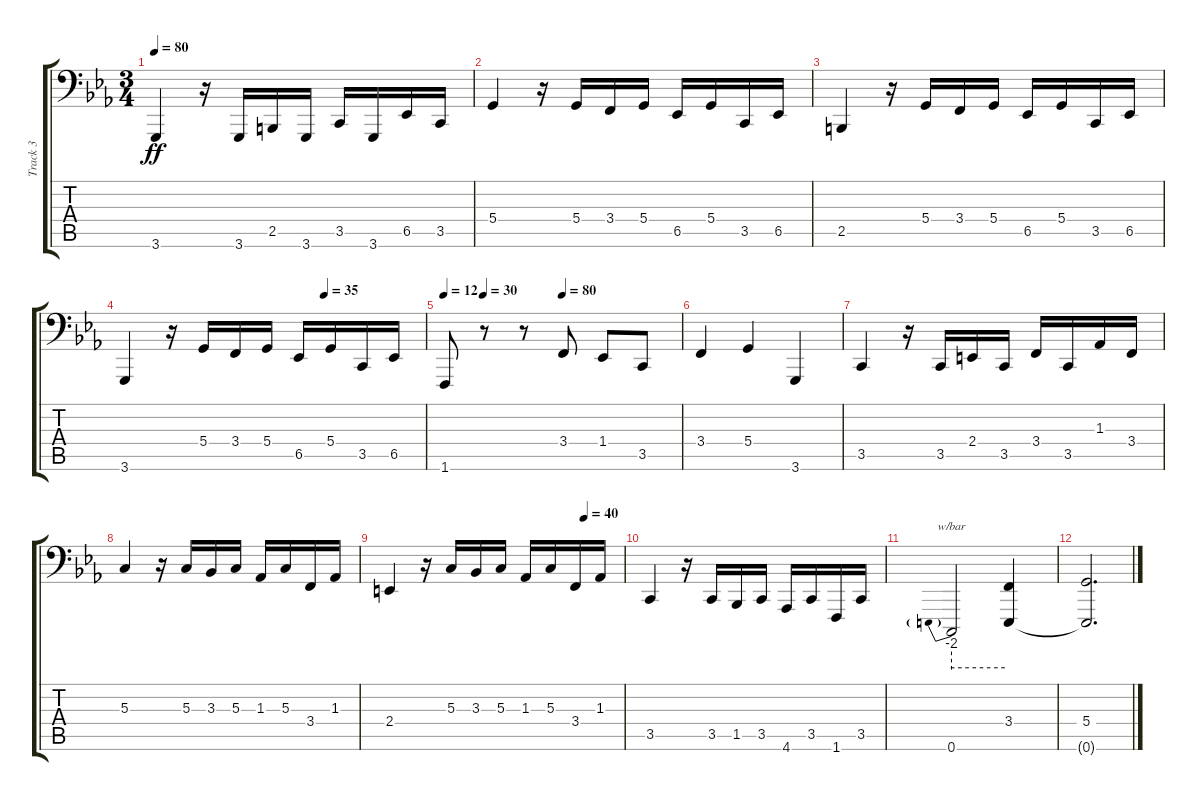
\track ("Track 3" "Track 3") {instrument churchorgan}
\staff {score tabs}
\tuning (E3 B2 G2 D2 A1 E1) {hide}
\ts (3 4)
\tempo 80
\clef f4
\ks cminor
3.6.4{dy ff} r.16 3.6.16 2.5.16 3.6.16 3.5.16 3.6.16 6.5.16 3.5.16 |
5.4.4 r.16 5.4.16 3.4.16 5.4.16 6.5.16 5.4.16 3.5.16 6.5.16 |
2.5.4 r.16 5.4.16 3.4.16 5.4.16 6.5.16 5.4.16 3.5.16 6.5.16 |
\tempo (35 0.6666666666666666)
3.6.4 r.16 5.4.16 3.4.16 5.4.16 6.5.16 5.4.16 3.5.16 6.5.16 |
\tempo 12
\tempo (30 0.16666666666666666)
\tempo (80 0.5)
1.6.8 r.8 r.8 3.4.8 1.4.8 3.5.8 |
3.4.4 5.4.4 3.6.4 |
3.5.4 r.16 3.5.16 2.4.16 3.5.16 3.4.16 3.5.16 1.3.16 3.4.16 |
5.3.4 r.16 5.3.16 3.3.16 5.3.16 1.3.16 5.3.16 3.4.16 1.3.16 |
\tempo (40 0.8333333333333334)
2.4.4 r.16 5.3.16 3.3.16 5.3.16 1.3.16 5.3.16 3.4.16 1.3.16 |
3.5.4 r.16 3.5.16 1.5.16 3.5.16 4.6.16 3.5.16 1.6.16 3.5.16 |
0.6.2{tbe (predive default 0 -8 60 -8)} (3.4 0.6{t}).4 |
(5.4 0.6{t}).2{d}
